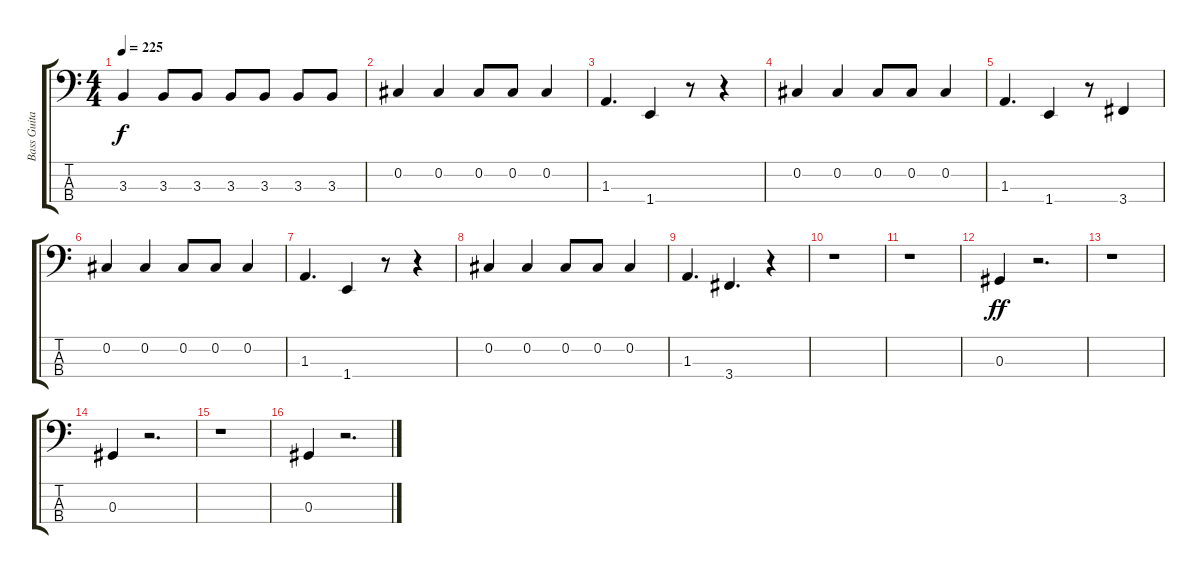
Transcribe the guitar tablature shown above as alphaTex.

\track ("Bass Guitar" "Bass Guita") {instrument electricbasspick}
\staff {score tabs}
\tuning (Gb2 Db2 Ab1 Eb1) {hide}
\ts (4 4)
\tempo 225
\clef f4
\ks c
3.3.4{dy f} 3.3.8 3.3.8 3.3.8 3.3.8 3.3.8 3.3.8 |
0.2.4 0.2.4 0.2.8 0.2.8 0.2.4 |
1.3.4{d} 1.4.4 r.8 r.4 |
0.2.4 0.2.4 0.2.8 0.2.8 0.2.4 |
1.3.4{d} 1.4.4 r.8 3.4.4 |
0.2.4 0.2.4 0.2.8 0.2.8 0.2.4 |
1.3.4{d} 1.4.4 r.8 r.4 |
0.2.4 0.2.4 0.2.8 0.2.8 0.2.4 |
1.3.4{d} 3.4.4{d} r.4 |
r.1 |
r.1 |
0.3.4{dy ff} r.2{d} |
r.1 |
0.3.4 r.2{d} |
r.1 |
0.3.4 r.2{d}
